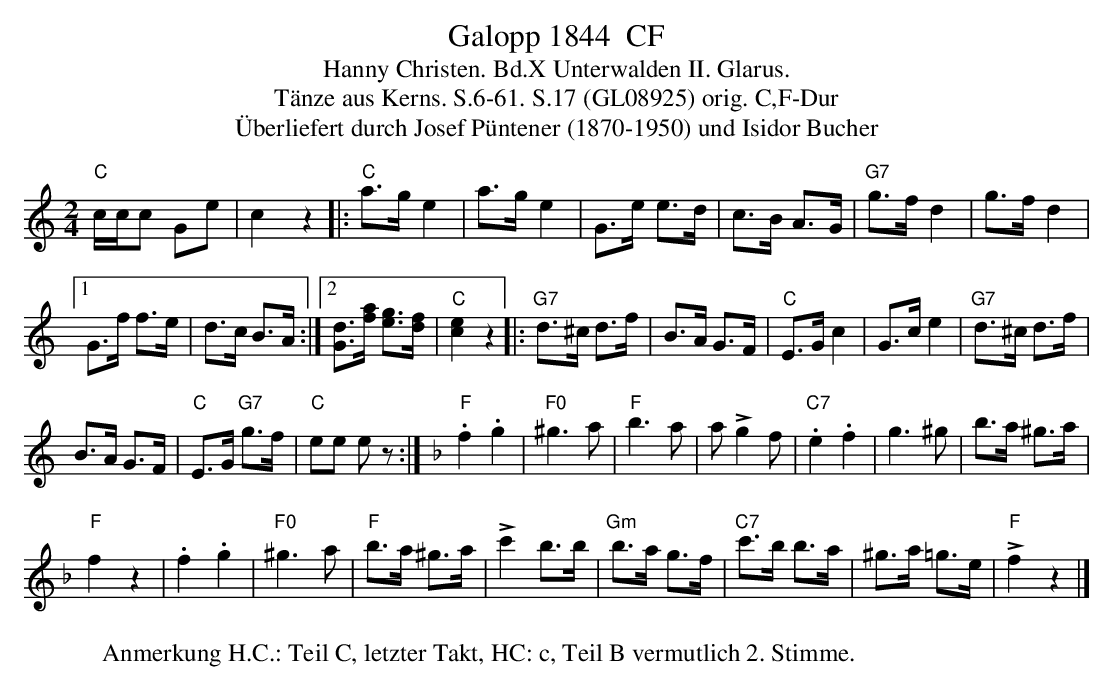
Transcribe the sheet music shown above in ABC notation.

X:1
T: Galopp 1844  CF
T:Hanny Christen. Bd.X Unterwalden II. Glarus.
T: T\"anze aus Kerns. S.6-61. S.17 (GL08925) orig. C,F-Dur
T: \"Uberliefert durch Josef P\"untener (1870-1950) und Isidor Bucher
M:2/4
L:1/8
K:C %%MIDI gchordon
"C"c/c/c Ge | c2z2 |:"C"a>ge2 | a>ge2 | G>e e>d | c>B A>G | "G7"g>fd2 | g>fd2 |1
G>f f>e | d>c B>A :|2 [Gd]>[af] [eg]>[df] | "C"[ce]2z2 |: "G7"d>^c d>f | B>A G>F | "C"E>Gc2 | G>ce2 |  "G7"d>^c d>f |
B>A G>F | "C"E>G "G7"g>f | "C"ee ez :| [K:F] "F".f2.g2 | "F0"^g3a | "F"b3 a |  a!>!g2f | "C7".e2.f2 | g3^g | b>a ^g>a |
"F"f2z2 | .f2.g2 | "F0"^g3a | "F"b>a ^g>a | !>!c'2b>b | "Gm"b>a g>f | "C7"c'>b b>a | ^g>a =g>e | !>!"F"f2z2 |]
W: Anmerkung H.C.: Teil C, letzter Takt, HC: c, Teil B vermutlich 2. Stimme.
